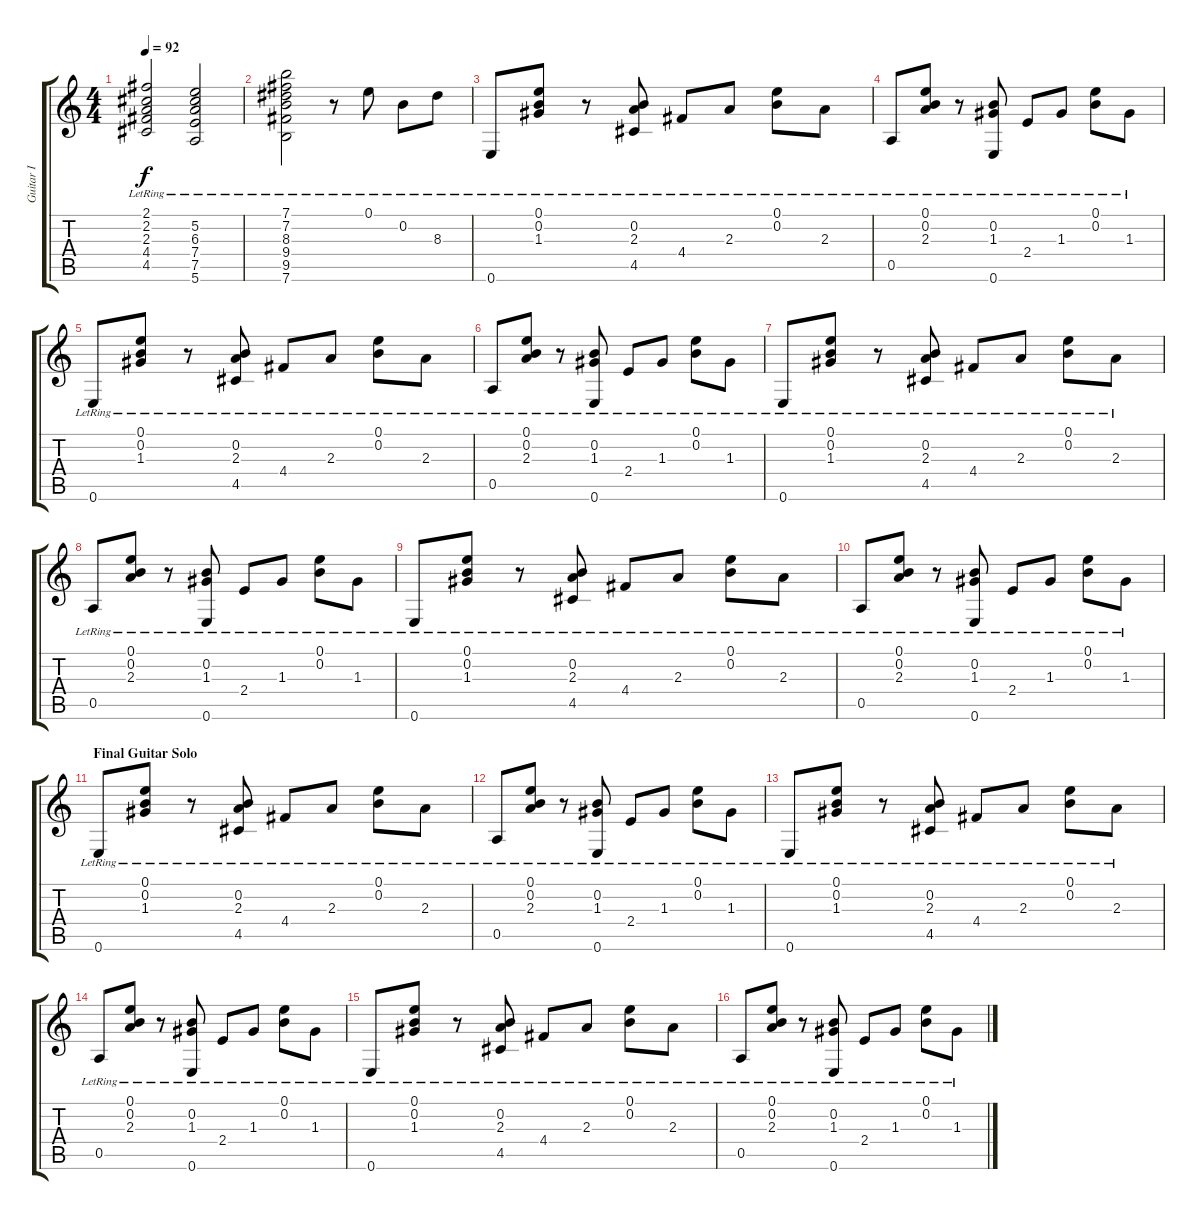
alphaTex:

\track ("Guitar I" "Guitar I") {instrument acousticguitarnylon}
\staff {score tabs}
\tuning (E4 B3 G3 D3 A2 E2) {hide}
\ts (4 4)
\tempo 92
\clef g2
\ks c
(2.1{lr} 2.2{lr} 2.3{lr} 4.4{lr} 4.5{lr}).2{dy f} (5.2{lr} 6.3{lr} 7.4{lr} 7.5{lr} 5.6{lr}).2 |
(7.1{lr} 7.2{lr} 8.3{lr} 9.4{lr} 9.5{lr} 7.6{lr}).2 r.8 0.1{lr}.8 0.2{lr}.8 8.3{lr}.8 |
0.6{lr}.8 (0.1{lr} 0.2{lr} 1.3{lr}).8 r.8 (0.2{lr} 2.3{lr} 4.5{lr}).8 4.4{lr}.8 2.3{lr}.8 (0.1{lr} 0.2{lr}).8 2.3{lr}.8 |
0.5{lr}.8 (0.1{lr} 0.2{lr} 2.3{lr}).8 r.8 (0.2{lr} 1.3{lr} 0.6{lr}).8 2.4{lr}.8 1.3{lr}.8 (0.1{lr} 0.2{lr}).8 1.3{lr}.8 |
0.6{lr}.8 (0.1{lr} 0.2{lr} 1.3{lr}).8 r.8 (0.2{lr} 2.3{lr} 4.5{lr}).8 4.4{lr}.8 2.3{lr}.8 (0.1{lr} 0.2{lr}).8 2.3{lr}.8 |
0.5{lr}.8 (0.1{lr} 0.2{lr} 2.3{lr}).8 r.8 (0.2{lr} 1.3{lr} 0.6{lr}).8 2.4{lr}.8 1.3{lr}.8 (0.1{lr} 0.2{lr}).8 1.3{lr}.8 |
0.6{lr}.8 (0.1{lr} 0.2{lr} 1.3{lr}).8 r.8 (0.2{lr} 2.3{lr} 4.5{lr}).8 4.4{lr}.8 2.3{lr}.8 (0.1{lr} 0.2{lr}).8 2.3{lr}.8 |
0.5{lr}.8 (0.1{lr} 0.2{lr} 2.3{lr}).8 r.8 (0.2{lr} 1.3{lr} 0.6{lr}).8 2.4{lr}.8 1.3{lr}.8 (0.1{lr} 0.2{lr}).8 1.3{lr}.8 |
0.6{lr}.8 (0.1{lr} 0.2{lr} 1.3{lr}).8 r.8 (0.2{lr} 2.3{lr} 4.5{lr}).8 4.4{lr}.8 2.3{lr}.8 (0.1{lr} 0.2{lr}).8 2.3{lr}.8 |
0.5{lr}.8 (0.1{lr} 0.2{lr} 2.3{lr}).8 r.8 (0.2{lr} 1.3{lr} 0.6{lr}).8 2.4{lr}.8 1.3{lr}.8 (0.1{lr} 0.2{lr}).8 1.3{lr}.8 |
\section ("" "Final Guitar Solo ")
0.6{lr}.8 (0.1{lr} 0.2{lr} 1.3{lr}).8 r.8 (0.2{lr} 2.3{lr} 4.5{lr}).8 4.4{lr}.8 2.3{lr}.8 (0.1{lr} 0.2{lr}).8 2.3{lr}.8 |
0.5{lr}.8 (0.1{lr} 0.2{lr} 2.3{lr}).8 r.8 (0.2{lr} 1.3{lr} 0.6{lr}).8 2.4{lr}.8 1.3{lr}.8 (0.1{lr} 0.2{lr}).8 1.3{lr}.8 |
0.6{lr}.8 (0.1{lr} 0.2{lr} 1.3{lr}).8 r.8 (0.2{lr} 2.3{lr} 4.5{lr}).8 4.4{lr}.8 2.3{lr}.8 (0.1{lr} 0.2{lr}).8 2.3{lr}.8 |
0.5{lr}.8 (0.1{lr} 0.2{lr} 2.3{lr}).8 r.8 (0.2{lr} 1.3{lr} 0.6{lr}).8 2.4{lr}.8 1.3{lr}.8 (0.1{lr} 0.2{lr}).8 1.3{lr}.8 |
0.6{lr}.8 (0.1{lr} 0.2{lr} 1.3{lr}).8 r.8 (0.2{lr} 2.3{lr} 4.5{lr}).8 4.4{lr}.8 2.3{lr}.8 (0.1{lr} 0.2{lr}).8 2.3{lr}.8 |
0.5{lr}.8 (0.1{lr} 0.2{lr} 2.3{lr}).8 r.8 (0.2{lr} 1.3{lr} 0.6{lr}).8 2.4{lr}.8 1.3{lr}.8 (0.1{lr} 0.2{lr}).8 1.3{lr}.8
